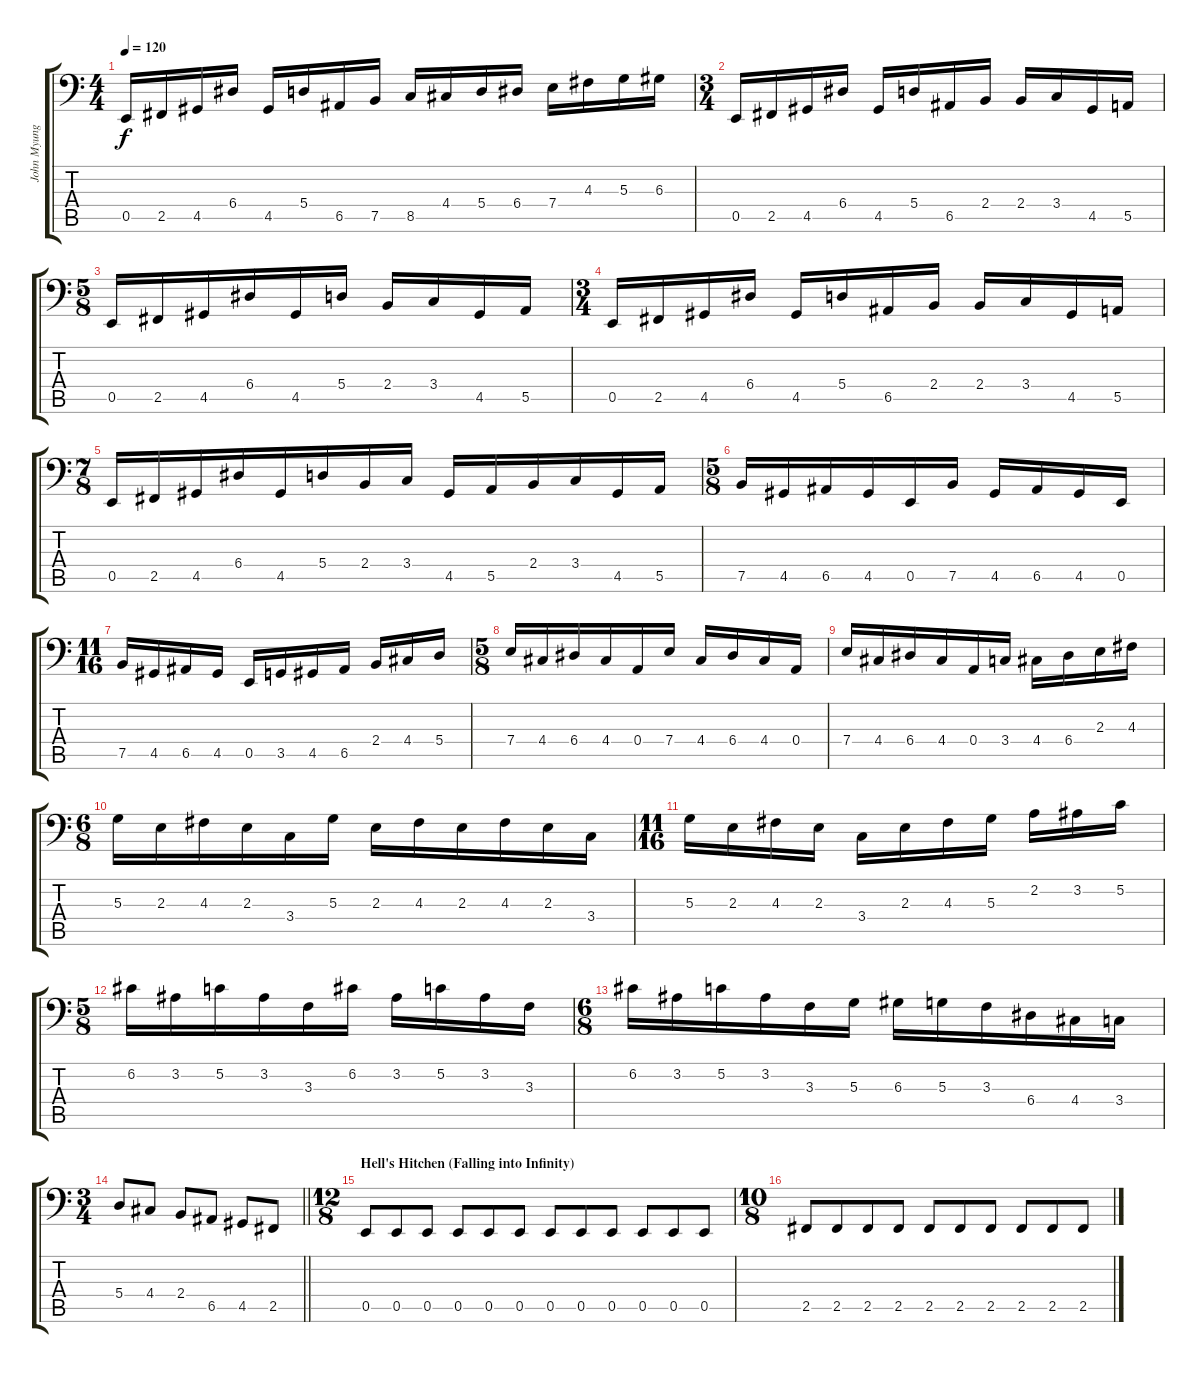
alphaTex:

\track ("John Myung Bass" "John Myung") {instrument electricbasspick}
\staff {score tabs}
\tuning (C3 G2 D2 A1 E1 B0) {hide}
\ts (4 4)
\tempo 120
\clef f4
\ks c
0.5.16{dy f} 2.5.16 4.5.16 6.4.16 4.5.16 5.4.16 6.5.16 7.5.16 8.5.16 4.4.16 5.4.16 6.4.16 7.4.16 4.3.16 5.3.16 6.3.16 |
\ts (3 4)
0.5.16 2.5.16 4.5.16 6.4.16 4.5.16 5.4.16 6.5.16 2.4.16 2.4.16 3.4.16 4.5.16 5.5.16 |
\ts (5 8)
0.5.16 2.5.16 4.5.16 6.4.16 4.5.16 5.4.16 2.4.16 3.4.16 4.5.16 5.5.16 |
\ts (3 4)
0.5.16 2.5.16 4.5.16 6.4.16 4.5.16 5.4.16 6.5.16 2.4.16 2.4.16 3.4.16 4.5.16 5.5.16 |
\ts (7 8)
0.5.16 2.5.16 4.5.16 6.4.16 4.5.16 5.4.16 2.4.16 3.4.16 4.5.16 5.5.16 2.4.16 3.4.16 4.5.16 5.5.16 |
\ts (5 8)
7.5.16 4.5.16 6.5.16 4.5.16 0.5.16 7.5.16 4.5.16 6.5.16 4.5.16 0.5.16 |
\ts (11 16)
7.5.16 4.5.16 6.5.16 4.5.16 0.5.16 3.5.16 4.5.16 6.5.16 2.4.16 4.4.16 5.4.16 |
\ts (5 8)
7.4.16 4.4.16 6.4.16 4.4.16 0.4.16 7.4.16 4.4.16 6.4.16 4.4.16 0.4.16 |
7.4.16 4.4.16 6.4.16 4.4.16 0.4.16 3.4.16 4.4.16 6.4.16 2.3.16 4.3.16 |
\ts (6 8)
5.3.16 2.3.16 4.3.16 2.3.16 3.4.16 5.3.16 2.3.16 4.3.16 2.3.16 4.3.16 2.3.16 3.4.16 |
\ts (11 16)
5.3.16 2.3.16 4.3.16 2.3.16 3.4.16 2.3.16 4.3.16 5.3.16 2.2.16 3.2.16 5.2.16 |
\ts (5 8)
6.2.16 3.2.16 5.2.16 3.2.16 3.3.16 6.2.16 3.2.16 5.2.16 3.2.16 3.3.16 |
\ts (6 8)
6.2.16 3.2.16 5.2.16 3.2.16 3.3.16 5.3.16 6.3.16 5.3.16 3.3.16 6.4.16 4.4.16 3.4.16 |
\ts (3 4)
\barLineRight lightlight
5.4.8 4.4.8 2.4.8 6.5.8 4.5.8 2.5.8 |
\ts (12 8)
\section ("" "Hell's Hitchen (Falling into Infinity)")
0.5.8{volume 12} 0.5.8 0.5.8 0.5.8 0.5.8 0.5.8 0.5.8 0.5.8 0.5.8 0.5.8 0.5.8 0.5.8 |
\ts (10 8)
2.5.8 2.5.8 2.5.8 2.5.8 2.5.8 2.5.8 2.5.8 2.5.8 2.5.8 2.5.8
